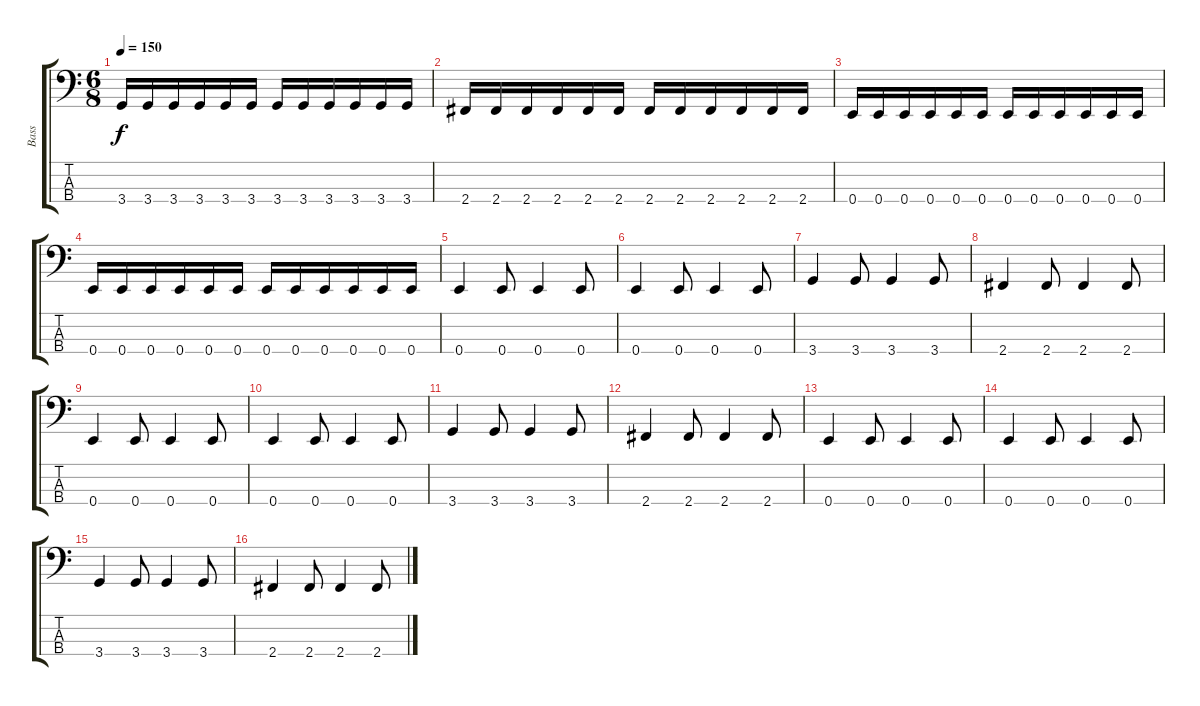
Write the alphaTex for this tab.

\track ("Bass" "Bass") {instrument electricbassfinger}
\staff {score tabs}
\tuning (G2 D2 A1 E1) {hide}
\ts (6 8)
\tempo 150
\clef f4
\ks c
3.4.16{dy f} 3.4.16 3.4.16 3.4.16 3.4.16 3.4.16 3.4.16 3.4.16 3.4.16 3.4.16 3.4.16 3.4.16 |
2.4.16 2.4.16 2.4.16 2.4.16 2.4.16 2.4.16 2.4.16 2.4.16 2.4.16 2.4.16 2.4.16 2.4.16 |
0.4.16 0.4.16 0.4.16 0.4.16 0.4.16 0.4.16 0.4.16 0.4.16 0.4.16 0.4.16 0.4.16 0.4.16 |
0.4.16 0.4.16 0.4.16 0.4.16 0.4.16 0.4.16 0.4.16 0.4.16 0.4.16 0.4.16 0.4.16 0.4.16 |
0.4.4 0.4.8 0.4.4 0.4.8 |
0.4.4 0.4.8 0.4.4 0.4.8 |
3.4.4 3.4.8 3.4.4 3.4.8 |
2.4.4 2.4.8 2.4.4 2.4.8 |
0.4.4 0.4.8 0.4.4 0.4.8 |
0.4.4 0.4.8 0.4.4 0.4.8 |
3.4.4 3.4.8 3.4.4 3.4.8 |
2.4.4 2.4.8 2.4.4 2.4.8 |
0.4.4 0.4.8 0.4.4 0.4.8 |
0.4.4 0.4.8 0.4.4 0.4.8 |
3.4.4 3.4.8 3.4.4 3.4.8 |
2.4.4 2.4.8 2.4.4 2.4.8
